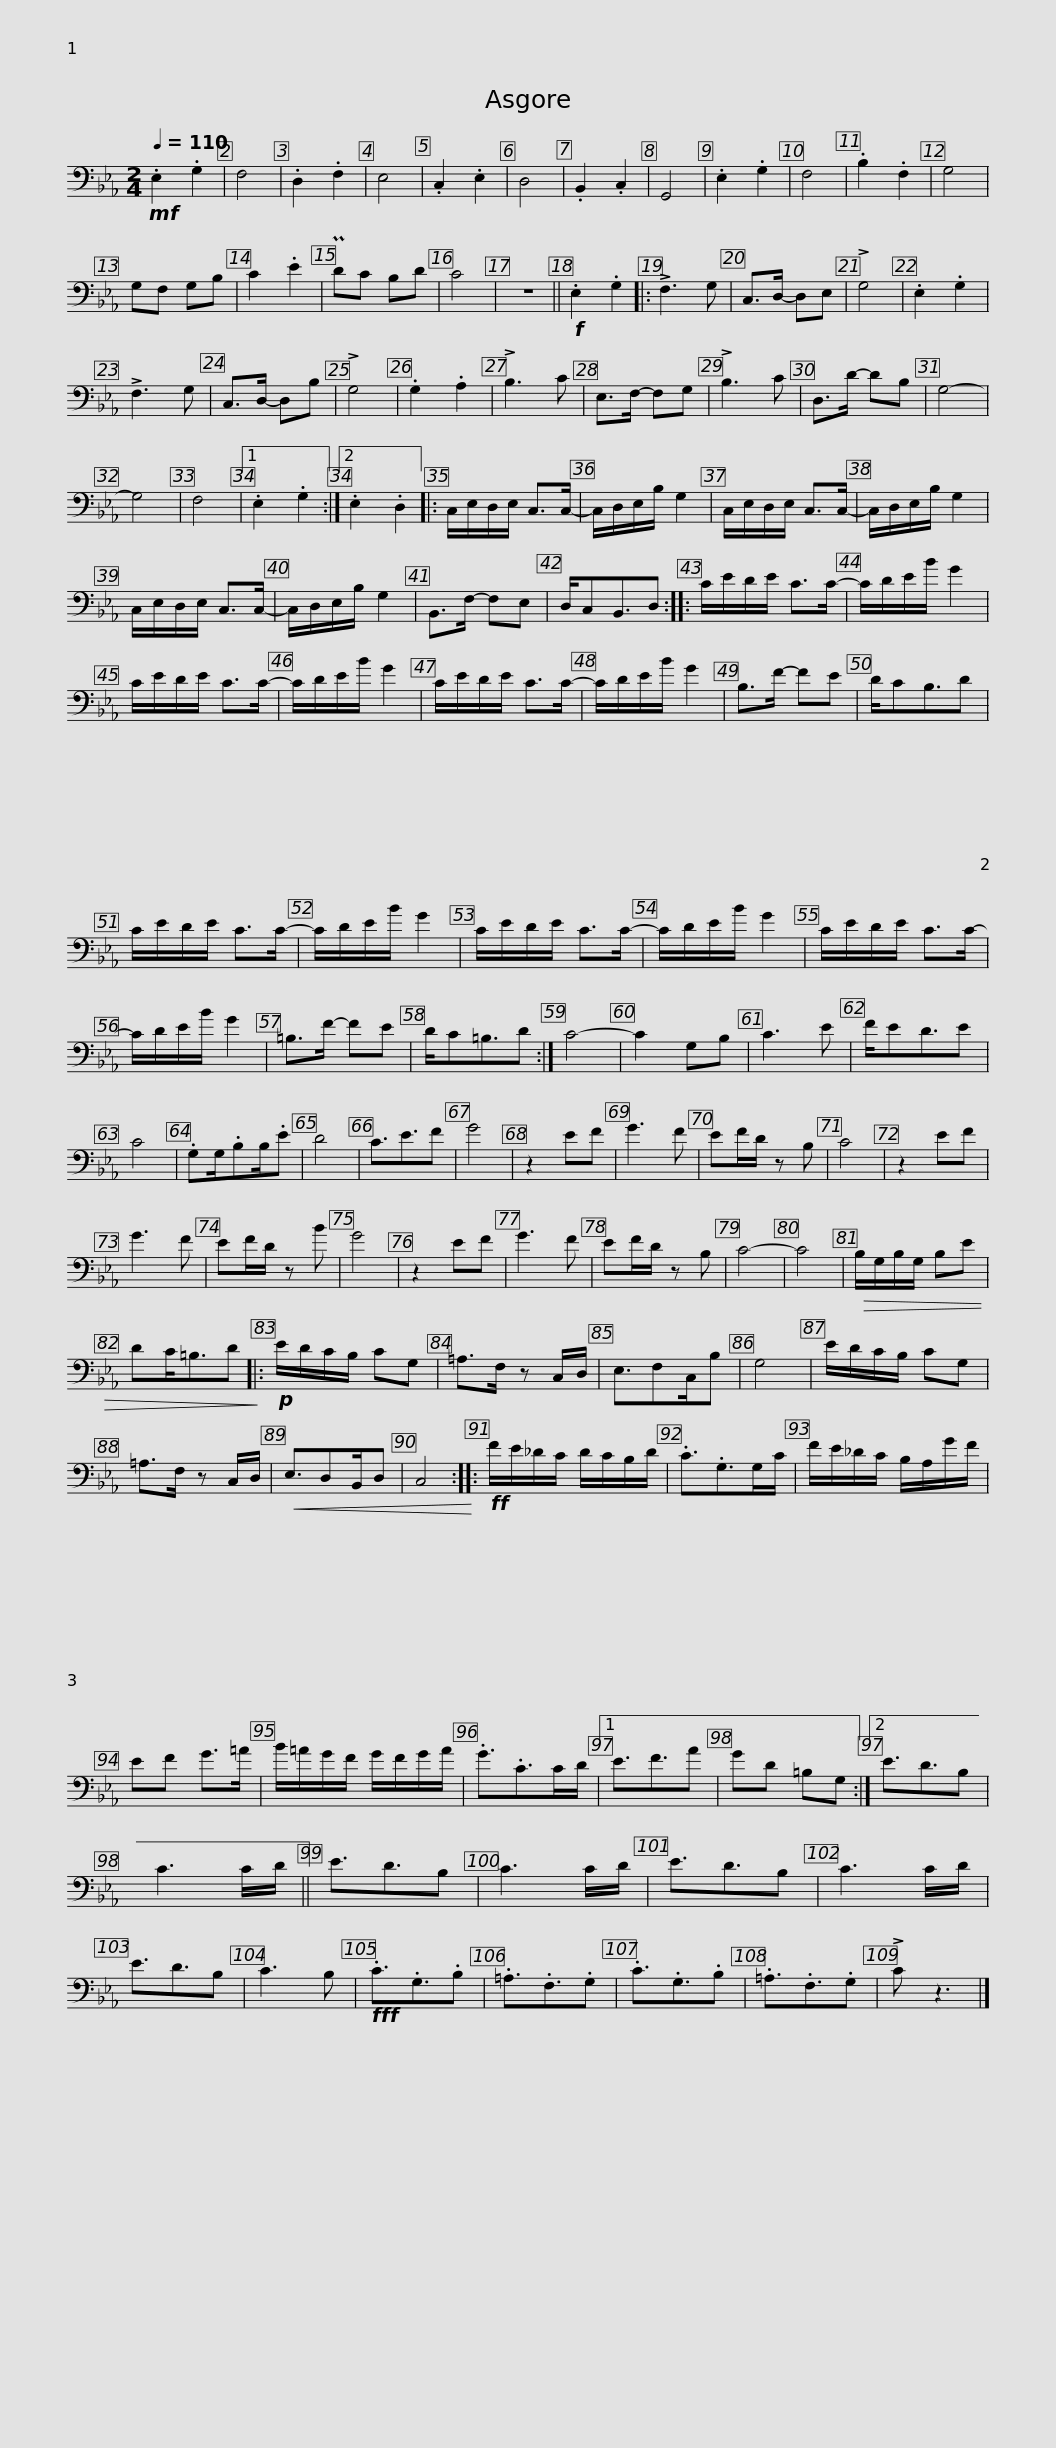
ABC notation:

X:1
L:1/8
Q:1/4=110
M:2/4
I:linebreak $
K:Eb
V:1 bass
V:1
!mf! .E,2 .G,2 | F,4 | .D,2 .F,2 | E,4 | .C,2 .E,2 | %5
 D,4 | .B,,2 .C,2 | G,,4 | .E,2 .G,2 | F,4 | %10
 .B,2 .F,2 | G,4 | G,F, G,B, | C2 .E2 | PDC B,D | %15
 C4 |$ z4 ||!f! .E,2 .G,2 |: !>!F,3 G, | C,>D,- D,E, | %20
 !>!G,4 | .E,2 .G,2 | !>!F,3 G, | C,>D,- D,B, | !>!G,4 | %25
 .G,2 .A,2 | !>!B,3 C | E,>F,- F,G, | !>!B,3 C |$ D,>D- DB, | %30
 G,4- | G,4 | F,4 |1 .E,2 .G,2 :|2 .E,2 .D,2 |: %35
 C,/E,/D,/E,/ C,>C,- | C,/D,/E,/B,/ G,2 | C,/E,/D,/E,/ C,>C,- | C,/D,/E,/B,/ G,2 |$ C,/E,/D,/E,/ C,>C,- | %40
 C,/D,/E,/B,/ G,2 | B,,>F,- F,E, | D,/C,B,,3/2D, :: C/E/D/E/ C>C- | C/D/E/B/ G2 | %45
 C/E/D/E/ C>C- |$ C/D/E/B/ G2 | C/E/D/E/ C>C- | C/D/E/B/ G2 | B,>F- FE | %50
 D/CB,3/2D | C/E/D/E/ C>C- |$ C/D/E/B/ G2 | C/E/D/E/ C>C- | C/D/E/B/ G2 | %55
 C/E/D/E/ C>C- | C/D/E/B/ G2 | =B,>F- FE |$ D/C=B,3/2D :| C4- | %60
 C2 G,B, | C3 E | F/ED3/2E | C4 | .G,G,/.B,B,/.E | %65
 D4 | C3/2E3/2F | G4 | z2 EF | G3 F |$ %70
 EF/D/ z B, | C4 | z2 EF | G3 F | EF/D/ z B | %75
 G4 | z2 EF | G3 F | EF/D/ z B, | C4- | %80
 C4 |$!>(! B,/G,/B,/G,/ B,E | DC<=B,D!>)! |:!p! E/D/C/B,/ CG, | =A,>F, z C,/D,/ | %85
 E,3/2F,C,/B, | G,4 | E/D/C/B,/ CG, | =A,>F, z C,/D,/ |$!<(! E,3/2D,B,,/D, | %90
 C,4!<)! ::!ff! F/E/_D/C/ D/C/B,/D/ | .C3/2.G,>G,C/ | F/E/_D/C/ B,/A,/G/F/ | EF G>=A |$ %95
 B/=A/G/F/ G/F/G/A/ | .G3/2.C>CD/ |1 E3/2F3/2A | GD =B,G, :|2 E3/2D3/2B, | %100
 C3 C/D/ || E3/2D3/2B, | C3 C/D/ |$ E3/2D3/2B, | C3 C/D/ | %105
 E3/2D3/2B, | C3 B, |!fff! .C3/2.G,3/2.B, | .=A,3/2.F,3/2.G, | .C3/2.G,3/2.B, | %110
 .=A,3/2.F,3/2.G, | !>!C z3 |] %112
